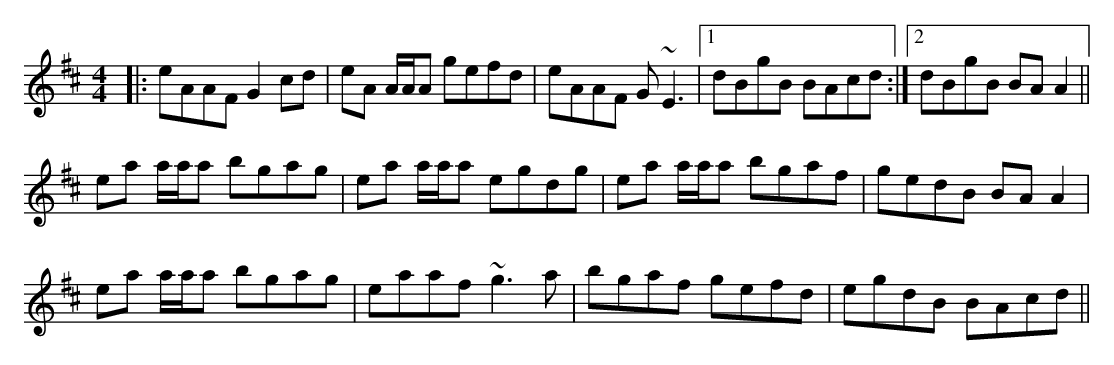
X:1
M:4/4
K:Amix
|:eAAF G2 cd|eA A/A/A gefd|eAAF G~E3|1 dBgB BAcd:|2 dBgB BAA2||
ea a/a/a bgag|ea a/a/a egdg|ea a/a/a bgaf|gedB BAA2|
ea a/a/a bgag|eaaf ~g3a|bgaf gefd|egdB BAcd||
